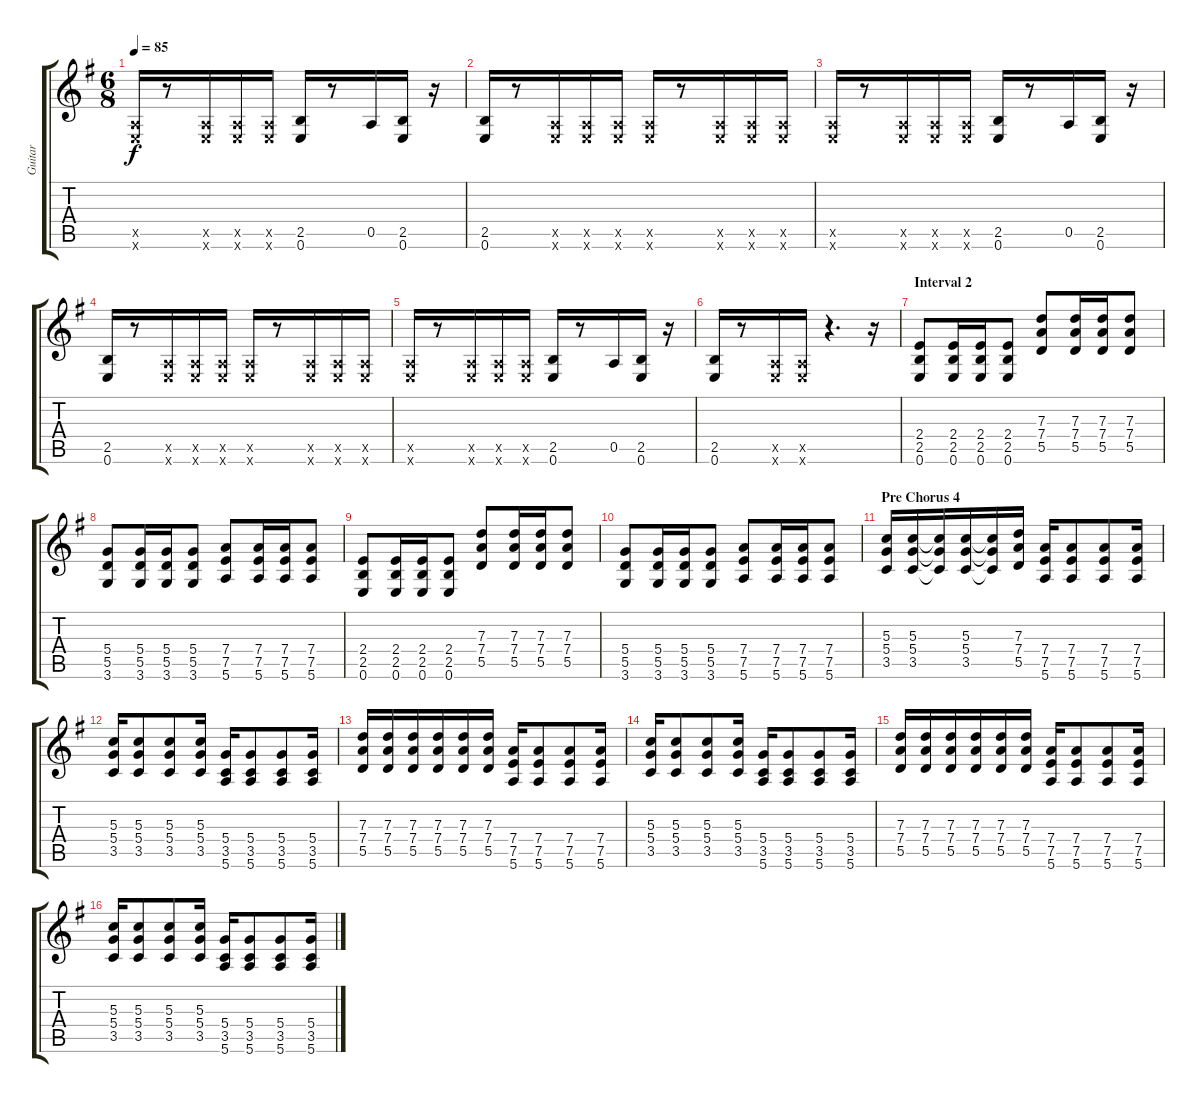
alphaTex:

\track ("Guitar" "Guitar") {instrument overdrivenguitar}
\staff {score tabs}
\tuning (E4 B3 G3 D3 A2 E2) {hide}
\ts (6 8)
\tempo 85
\clef g2
\ks eminor
(0.5{x} 0.6{x}).16{dy f} r.8 (0.5{x} 0.6{x}).16 (0.5{x} 0.6{x}).16 (0.5{x} 0.6{x}).16 (2.5 0.6).16 r.8 0.5.16 (2.5 0.6).16 r.16 |
(2.5 0.6).16 r.8 (0.5{x} 0.6{x}).16 (0.5{x} 0.6{x}).16 (0.5{x} 0.6{x}).16 (0.5{x} 0.6{x}).16 r.8 (0.5{x} 0.6{x}).16 (0.5{x} 0.6{x}).16 (0.5{x} 0.6{x}).16 |
(0.5{x} 0.6{x}).16 r.8 (0.5{x} 0.6{x}).16 (0.5{x} 0.6{x}).16 (0.5{x} 0.6{x}).16 (2.5 0.6).16 r.8 0.5.16 (2.5 0.6).16 r.16 |
(2.5 0.6).16 r.8 (0.5{x} 0.6{x}).16 (0.5{x} 0.6{x}).16 (0.5{x} 0.6{x}).16 (0.5{x} 0.6{x}).16 r.8 (0.5{x} 0.6{x}).16 (0.5{x} 0.6{x}).16 (0.5{x} 0.6{x}).16 |
(0.5{x} 0.6{x}).16 r.8 (0.5{x} 0.6{x}).16 (0.5{x} 0.6{x}).16 (0.5{x} 0.6{x}).16 (2.5 0.6).16 r.8 0.5.16 (2.5 0.6).16 r.16 |
(2.5 0.6).16 r.8 (0.5{x} 0.6{x}).16 (0.5{x} 0.6{x}).16 r.4{d} r.16 |
\section ("" "Interval 2")
(2.4 2.5 0.6).8 (2.4 2.5 0.6).16 (2.4 2.5 0.6).16 (2.4 2.5 0.6).8 (7.3 7.4 5.5).8 (7.3 7.4 5.5).16 (7.3 7.4 5.5).16 (7.3 7.4 5.5).8 |
(5.4 5.5 3.6).8 (5.4 5.5 3.6).16 (5.4 5.5 3.6).16 (5.4 5.5 3.6).8 (7.4 7.5 5.6).8 (7.4 7.5 5.6).16 (7.4 7.5 5.6).16 (7.4 7.5 5.6).8 |
(2.4 2.5 0.6).8 (2.4 2.5 0.6).16 (2.4 2.5 0.6).16 (2.4 2.5 0.6).8 (7.3 7.4 5.5).8 (7.3 7.4 5.5).16 (7.3 7.4 5.5).16 (7.3 7.4 5.5).8 |
(5.4 5.5 3.6).8 (5.4 5.5 3.6).16 (5.4 5.5 3.6).16 (5.4 5.5 3.6).8 (7.4 7.5 5.6).8 (7.4 7.5 5.6).16 (7.4 7.5 5.6).16 (7.4 7.5 5.6).8 |
\section ("" "Pre Chorus 4")
(5.3 5.4 3.5).16 (5.3 5.4 3.5).16 (5.3{t} 5.4{t} 3.5{t}).16 (5.3 5.4 3.5).16 (5.3{t} 5.4{t} 3.5{t}).16 (7.3 7.4 5.5).16 (7.4 7.5 5.6).16 (7.4 7.5 5.6).8 (7.4 7.5 5.6).8 (7.4 7.5 5.6).16 |
(5.3 5.4 3.5).16 (5.3 5.4 3.5).8 (5.3 5.4 3.5).8 (5.3 5.4 3.5).16 (5.4 3.5 5.6).16 (5.4 3.5 5.6).8 (5.4 3.5 5.6).8 (5.4 3.5 5.6).16 |
(7.3 7.4 5.5).16 (7.3 7.4 5.5).16 (7.3 7.4 5.5).16 (7.3 7.4 5.5).16 (7.3 7.4 5.5).16 (7.3 7.4 5.5).16 (7.4 7.5 5.6).16 (7.4 7.5 5.6).8 (7.4 7.5 5.6).8 (7.4 7.5 5.6).16 |
(5.3 5.4 3.5).16 (5.3 5.4 3.5).8 (5.3 5.4 3.5).8 (5.3 5.4 3.5).16 (5.4 3.5 5.6).16 (5.4 3.5 5.6).8 (5.4 3.5 5.6).8 (5.4 3.5 5.6).16 |
(7.3 7.4 5.5).16 (7.3 7.4 5.5).16 (7.3 7.4 5.5).16 (7.3 7.4 5.5).16 (7.3 7.4 5.5).16 (7.3 7.4 5.5).16 (7.4 7.5 5.6).16 (7.4 7.5 5.6).8 (7.4 7.5 5.6).8 (7.4 7.5 5.6).16 |
(5.3 5.4 3.5).16 (5.3 5.4 3.5).8 (5.3 5.4 3.5).8 (5.3 5.4 3.5).16 (5.4 3.5 5.6).16 (5.4 3.5 5.6).8 (5.4 3.5 5.6).8 (5.4 3.5 5.6).16
